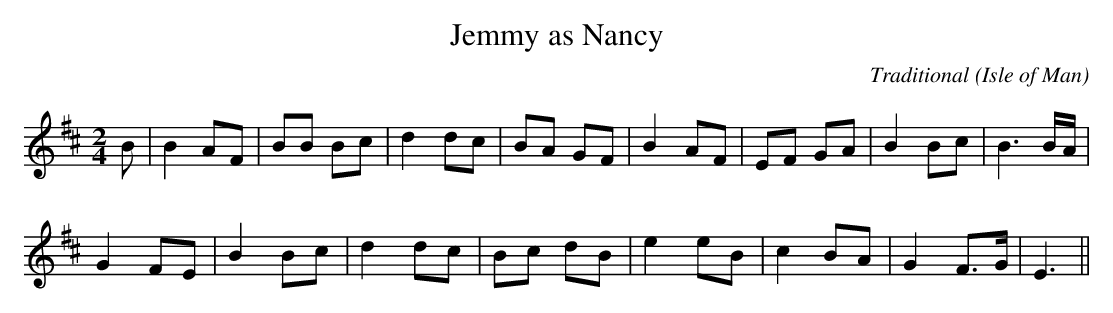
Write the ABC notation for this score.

X:1
T:Jemmy as Nancy
C:Traditional
O:Isle of Man
M:2/4
L:1/8
K:D
B|B2 AF|BB Bc|d2 dc|BA GF|B2 AF|EF GA|B2 Bc|B3 B/A/|
G2 FE|B2 Bc|d2 dc|Bc dB|e2 eB|c2 BA|G2 F>G|E3||
